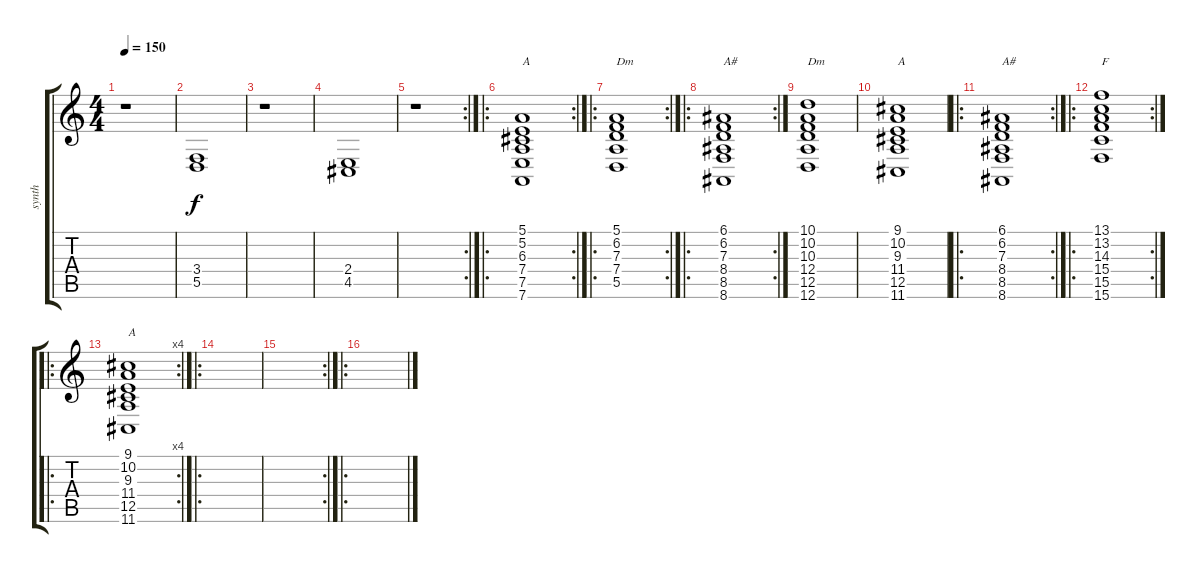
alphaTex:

\track ("synth" "synth") {instrument synthstrings2}
\staff {score tabs}
\tuning (E4 B3 G3 D3 A2 D2) {hide}
\ts (4 4)
\tempo 150
\clef g2
\ks c
r.1{dy f} |
(3.4 5.5).1 |
r.1 |
(2.4 4.5).1 |
\rc 2
r.1 |
\ro
\rc 2
(5.1 5.2 6.3 7.4 7.5 7.6).1{txt "A"} |
\ro
\rc 2
(5.1 6.2 7.3 7.4 5.5).1{txt "Dm"} |
\ro
\rc 2
(6.1 6.2 7.3 8.4 8.5 8.6).1{txt "A#"} |
(10.1 10.2 10.3 12.4 12.5 12.6).1{txt "Dm"} |
(9.1 10.2 9.3 11.4 12.5 11.6).1{txt "A"} |
\ro
\rc 2
(6.1 6.2 7.3 8.4 8.5 8.6).1{txt "A#"} |
\ro
\rc 2
(13.1 13.2 14.3 15.4 15.5 15.6).1{txt "F"} |
\ro
\rc 4
(9.1 10.2 9.3 11.4 12.5 11.6).1{txt "A"} |
\ro
|
\rc 2
|
\ro
